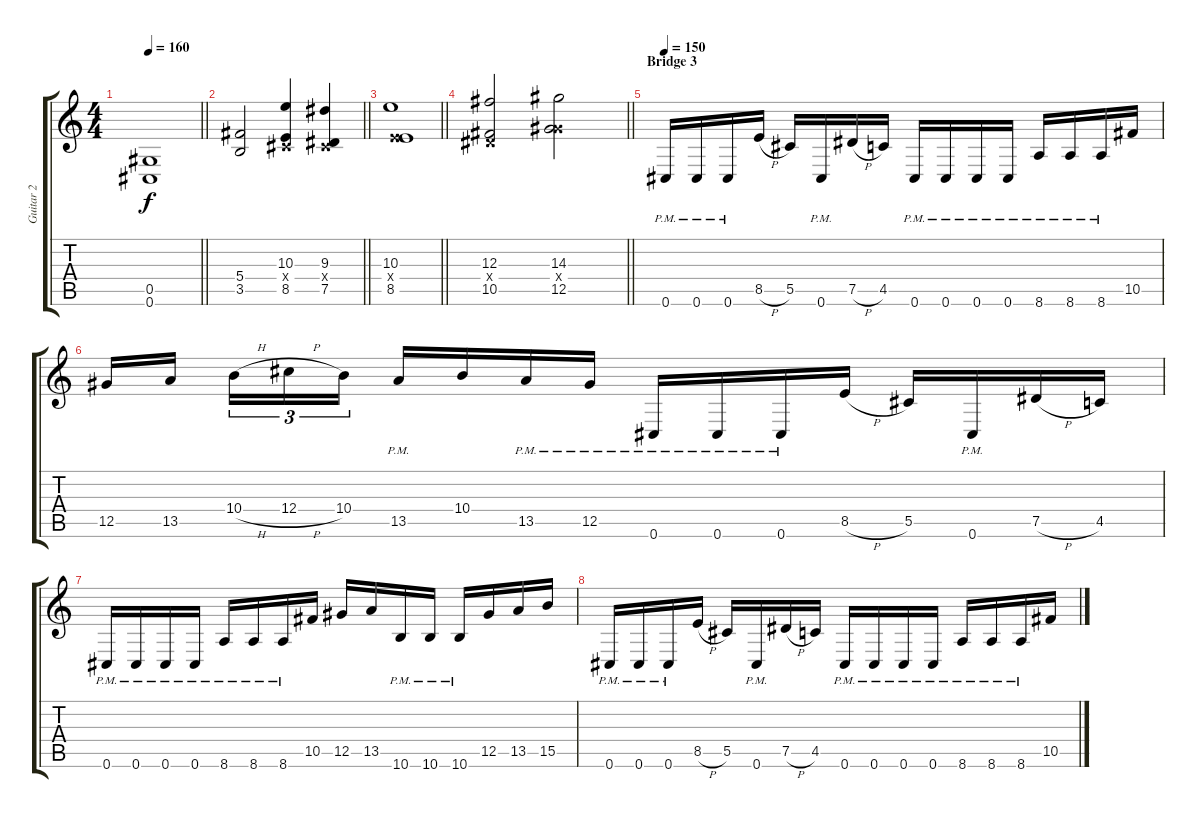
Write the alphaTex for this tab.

\track ("Guitar 2" "Guitar 2") {instrument distortionguitar}
\staff {score tabs}
\tuning (Eb4 Bb3 Gb3 Db3 Ab2 Db2) {hide}
\ts (4 4)
\tempo 160
\clef g2
\barLineRight lightlight
\ks c
(0.5 0.6).1{dy f} |
\barLineRight lightlight
(5.4 3.5).2 (10.3 0.4{x} 8.5).4 (9.3 0.4{x} 7.5).4 |
\barLineRight lightlight
(10.3 3.4{x} 8.5).1 |
\barLineRight lightlight
(12.3 2.4{x} 10.5).2 (14.3 7.4{x} 12.5).2 |
\section ("" "Bridge 3")
\tempo 150
0.6{pm}.16 0.6{pm}.16 0.6{pm}.16 8.5{h}.16 5.5.16 0.6{pm}.16 7.5{h}.16 4.5.16 0.6{pm}.16 0.6{pm}.16 0.6{pm}.16 0.6{pm}.16 8.6{pm}.16 8.6{pm}.16 8.6{pm}.16 10.5.16 |
12.5.16 13.5.16{beam splitsecondary} 10.4{h}.16{tu (3 2)} 12.4{h}.16{tu (3 2)} 10.4.16{tu (3 2)} 13.5{pm}.16 10.4.16 13.5{pm}.16 12.5{pm}.16 0.6{pm}.16 0.6{pm}.16 0.6{pm}.16 8.5{h}.16 5.5.16 0.6{pm}.16 7.5{h}.16 4.5.16 |
0.6{pm}.16 0.6{pm}.16 0.6{pm}.16 0.6{pm}.16 8.6{pm}.16 8.6{pm}.16 8.6{pm}.16 10.5.16 12.5.16 13.5.16 10.6{pm}.16 10.6{pm}.16 10.6{pm}.16 12.5.16 13.5.16 15.5.16 |
0.6{pm}.16 0.6{pm}.16 0.6{pm}.16 8.5{h}.16 5.5.16 0.6{pm}.16 7.5{h}.16 4.5.16 0.6{pm}.16 0.6{pm}.16 0.6{pm}.16 0.6{pm}.16 8.6{pm}.16 8.6{pm}.16 8.6{pm}.16 10.5.16
